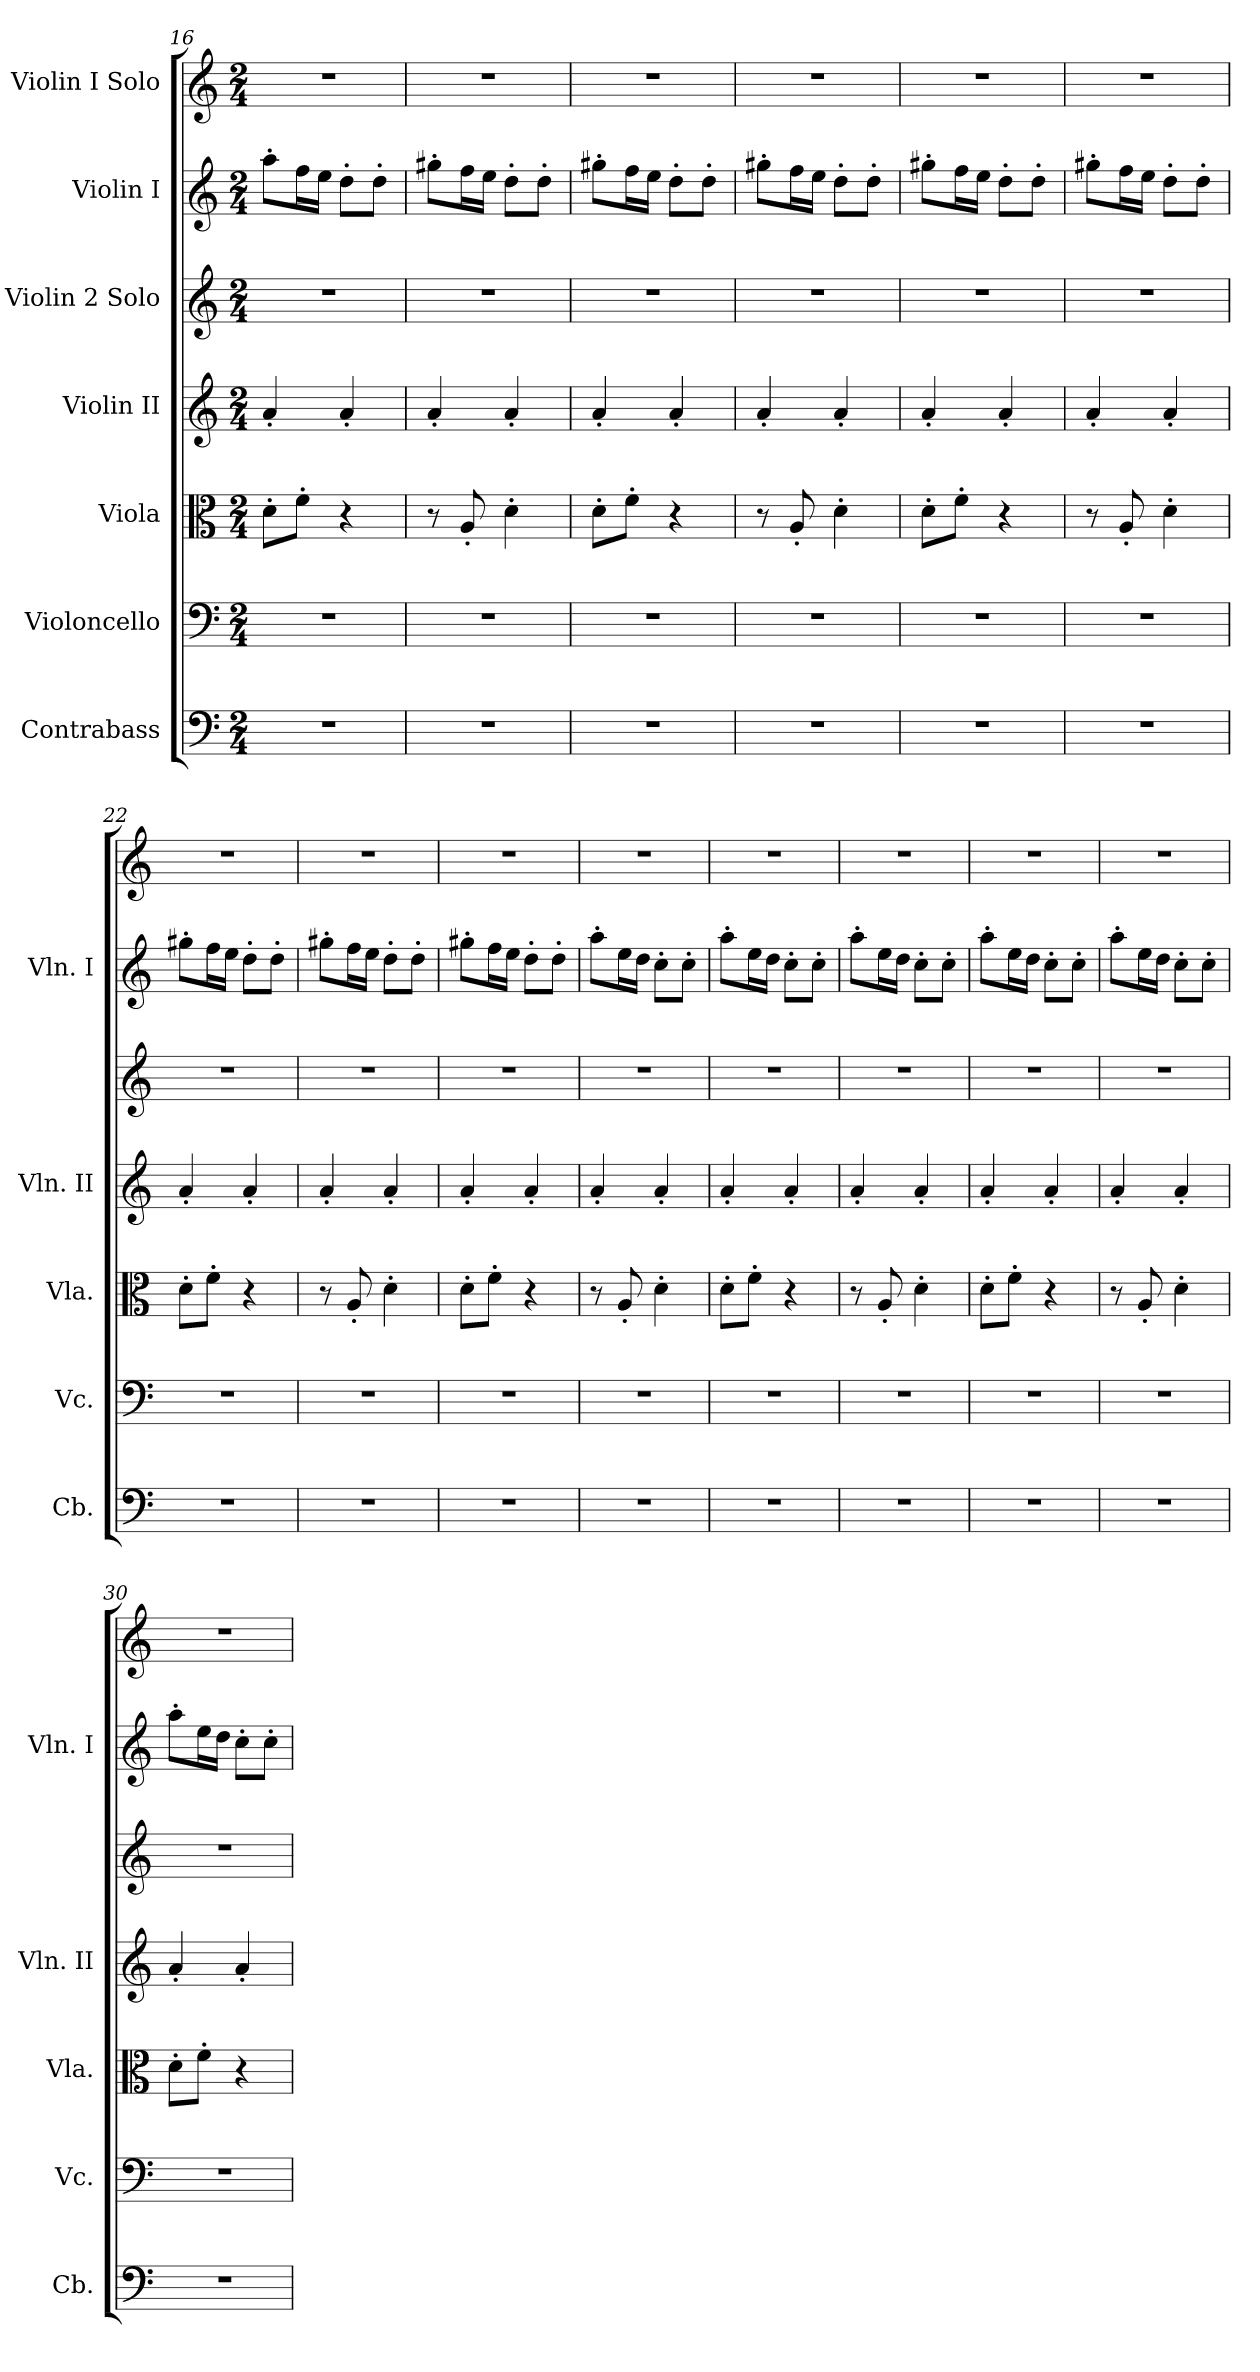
**kern	**kern	**kern	**kern	**kern	**kern	**kern
*part7	*part6	*part5	*part4	*part3	*part2	*part1
*staff7	*staff6	*staff5	*staff4	*staff3	*staff2	*staff1
*I"Contrabass	*I"Violoncello	*I"Viola	*I"Violin II	*I"Violin 2 Solo	*I"Violin I	*I"Violin I Solo
*I'Cb.	*I'Vc.	*I'Vla.	*I'Vln. II	*	*I'Vln. I	*
!!LO:PB:g=z
*clefF4	*clefF4	*clefC3	*clefG2	*clefG2	*clefG2	*clefG2
*ITrd7c12	*	*	*	*	*	*
*k[]	*k[]	*k[]	*k[]	*k[]	*k[]	*k[]
*M2/4	*M2/4	*M2/4	*M2/4	*M2/4	*M2/4	*M2/4
=16	=16	=16	=16	=16	=16	=16
2r	2r	8d'\L	4a'/	2r	8aa'\L	2r
.	.	8f'\J	.	.	16ff\L	.
.	.	.	.	.	16ee\JJ	.
.	.	4r	4a'/	.	8dd'\L	.
.	.	.	.	.	8dd'\J	.
=17	=17	=17	=17	=17	=17	=17
2r	2r	8r	4a'/	2r	8gg#X'\L	2r
.	.	8A'/	.	.	16ff\L	.
.	.	.	.	.	16ee\JJ	.
.	.	4d'\	4a'/	.	8dd'\L	.
.	.	.	.	.	8dd'\J	.
=18	=18	=18	=18	=18	=18	=18
2r	2r	8d'\L	4a'/	2r	8gg#X'\L	2r
.	.	8f'\J	.	.	16ff\L	.
.	.	.	.	.	16ee\JJ	.
.	.	4r	4a'/	.	8dd'\L	.
.	.	.	.	.	8dd'\J	.
=19	=19	=19	=19	=19	=19	=19
2r	2r	8r	4a'/	2r	8gg#X'\L	2r
.	.	8A'/	.	.	16ff\L	.
.	.	.	.	.	16ee\JJ	.
.	.	4d'\	4a'/	.	8dd'\L	.
.	.	.	.	.	8dd'\J	.
=20	=20	=20	=20	=20	=20	=20
2r	2r	8d'\L	4a'/	2r	8gg#X'\L	2r
.	.	8f'\J	.	.	16ff\L	.
.	.	.	.	.	16ee\JJ	.
.	.	4r	4a'/	.	8dd'\L	.
.	.	.	.	.	8dd'\J	.
=21	=21	=21	=21	=21	=21	=21
2r	2r	8r	4a'/	2r	8gg#X'\L	2r
.	.	8A'/	.	.	16ff\L	.
.	.	.	.	.	16ee\JJ	.
.	.	4d'\	4a'/	.	8dd'\L	.
.	.	.	.	.	8dd'\J	.
=22	=22	=22	=22	=22	=22	=22
2r	2r	8d'\L	4a'/	2r	8gg#X'\L	2r
.	.	8f'\J	.	.	16ff\L	.
.	.	.	.	.	16ee\JJ	.
.	.	4r	4a'/	.	8dd'\L	.
.	.	.	.	.	8dd'\J	.
=23	=23	=23	=23	=23	=23	=23
2r	2r	8r	4a'/	2r	8gg#X'\L	2r
.	.	8A'/	.	.	16ff\L	.
.	.	.	.	.	16ee\JJ	.
.	.	4d'\	4a'/	.	8dd'\L	.
.	.	.	.	.	8dd'\J	.
!!LO:PB:g=z
=24	=24	=24	=24	=24	=24	=24
2r	2r	8d'\L	4a'/	2r	8gg#X'\L	2r
.	.	8f'\J	.	.	16ff\L	.
.	.	.	.	.	16ee\JJ	.
.	.	4r	4a'/	.	8dd'\L	.
.	.	.	.	.	8dd'\J	.
=25	=25	=25	=25	=25	=25	=25
2r	2r	8r	4a'/	2r	8aa'\L	2r
.	.	8A'/	.	.	16ee\L	.
.	.	.	.	.	16dd\JJ	.
.	.	4d'\	4a'/	.	8cc'\L	.
.	.	.	.	.	8cc'\J	.
=26	=26	=26	=26	=26	=26	=26
2r	2r	8d'\L	4a'/	2r	8aa'\L	2r
.	.	8f'\J	.	.	16ee\L	.
.	.	.	.	.	16dd\JJ	.
.	.	4r	4a'/	.	8cc'\L	.
.	.	.	.	.	8cc'\J	.
=27	=27	=27	=27	=27	=27	=27
2r	2r	8r	4a'/	2r	8aa'\L	2r
.	.	8A'/	.	.	16ee\L	.
.	.	.	.	.	16dd\JJ	.
.	.	4d'\	4a'/	.	8cc'\L	.
.	.	.	.	.	8cc'\J	.
=28	=28	=28	=28	=28	=28	=28
2r	2r	8d'\L	4a'/	2r	8aa'\L	2r
.	.	8f'\J	.	.	16ee\L	.
.	.	.	.	.	16dd\JJ	.
.	.	4r	4a'/	.	8cc'\L	.
.	.	.	.	.	8cc'\J	.
=29	=29	=29	=29	=29	=29	=29
2r	2r	8r	4a'/	2r	8aa'\L	2r
.	.	8A'/	.	.	16ee\L	.
.	.	.	.	.	16dd\JJ	.
.	.	4d'\	4a'/	.	8cc'\L	.
.	.	.	.	.	8cc'\J	.
=30	=30	=30	=30	=30	=30	=30
2r	2r	8d'\L	4a'/	2r	8aa'\L	2r
.	.	8f'\J	.	.	16ee\L	.
.	.	.	.	.	16dd\JJ	.
.	.	4r	4a'/	.	8cc'\L	.
.	.	.	.	.	8cc'\J	.
=	=	=	=	=	=	=
*-	*-	*-	*-	*-	*-	*-
